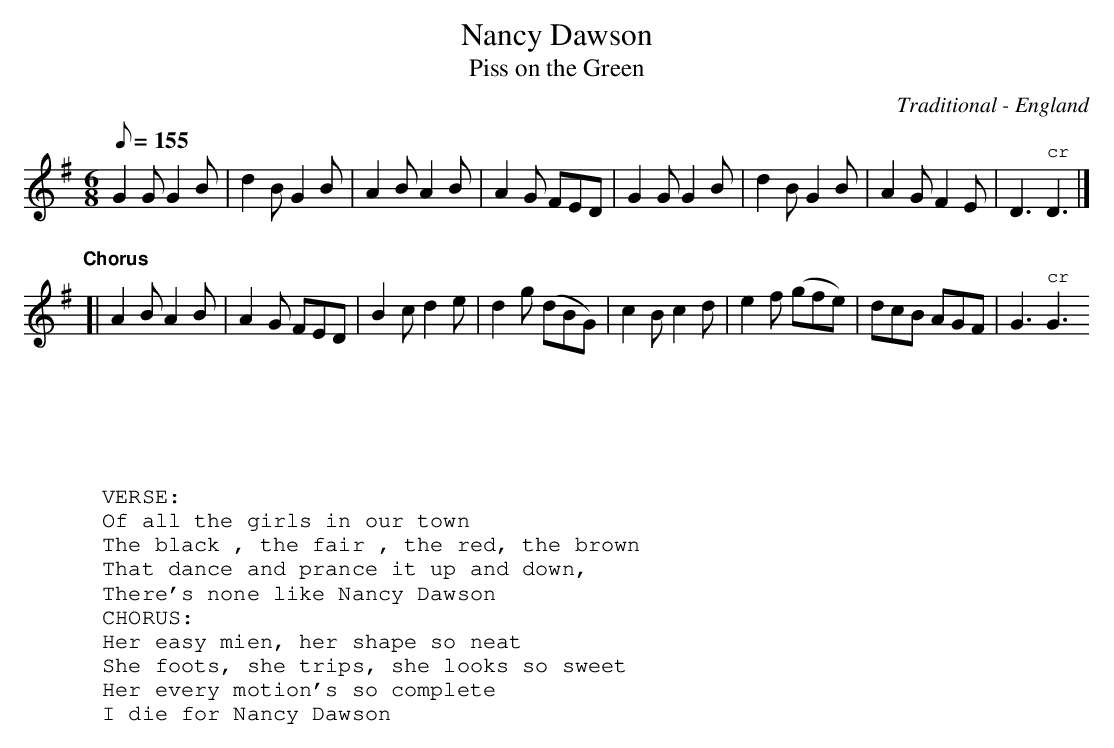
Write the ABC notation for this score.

X:1
T:Nancy Dawson
T:Piss on the Green
M:6/8
L:1/8
Q:155
O:Traditional - England
K: C
%%textfont Wyld 12
%%headerfont Wyld 12
%%footerfont Wyld 12
K:G Major
G2GG2B | d2BG2B | A2BA2B | A2G FED | G2GG2B | d2BG2B | A2GF2E | D3"cr"D3 |]
P:Chorus
[| A2BA2B | A2G FED | B2cd2e | d2g (dBG) | c2Bc2d | e2f (gfe) | dcB AGF | G3"cr"G3
|]
W: VERSE:
W: Of all the girls in our town
W: The black , the fair , the red, the brown
W: That dance and prance it up and down,
W: There's none like Nancy Dawson
W: CHORUS:
W: Her easy mien, her shape so neat
W: She foots, she trips, she looks so sweet
W: Her every motion's so complete
W: I die for Nancy Dawson
